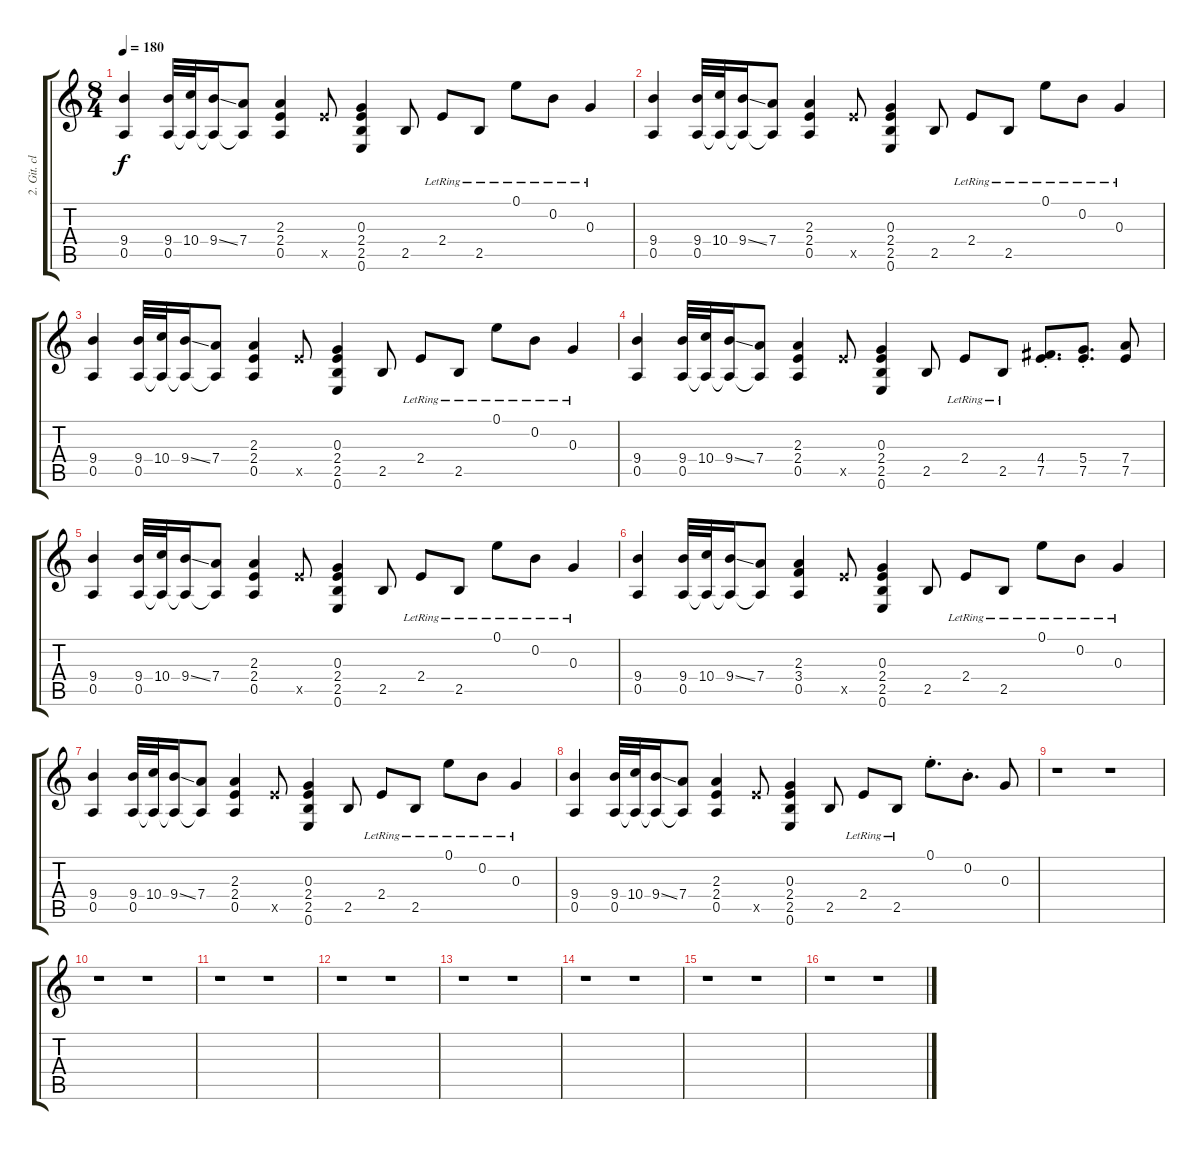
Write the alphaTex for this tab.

\track ("2. Git. clean" "2. Git. cl") {instrument acousticguitarnylon}
\staff {score tabs}
\tuning (E4 B3 G3 D3 A2 E2) {hide}
\ts (8 4)
\tempo 180
\clef g2
\ks c
(9.4 0.5).4{dy f instrument acousticguitarnylon} (9.4 0.5).32 (10.4 0.5{t}).32 (9.4{ss} 0.5{t}).16 (7.4 0.5{t}).8 (2.3 2.4 0.5).4 7.5{x}.8 (0.3 2.4 2.5 0.6).4 2.5.8 2.4{lr}.8 2.5{lr}.8 0.1{lr}.8 0.2{lr}.8 0.3{lr}.4 |
(9.4 0.5).4 (9.4 0.5).32 (10.4 0.5{t}).32 (9.4{ss} 0.5{t}).16 (7.4 0.5{t}).8 (2.3 2.4 0.5).4 7.5{x}.8 (0.3 2.4 2.5 0.6).4 2.5.8 2.4{lr}.8 2.5{lr}.8 0.1{lr}.8 0.2{lr}.8 0.3{lr}.4 |
(9.4 0.5).4 (9.4 0.5).32 (10.4 0.5{t}).32 (9.4{ss} 0.5{t}).16 (7.4 0.5{t}).8 (2.3 2.4 0.5).4 7.5{x}.8 (0.3 2.4 2.5 0.6).4 2.5.8 2.4{lr}.8 2.5{lr}.8 0.1{lr}.8 0.2{lr}.8 0.3{lr}.4 |
(9.4 0.5).4 (9.4 0.5).32 (10.4 0.5{t}).32 (9.4{ss} 0.5{t}).16 (7.4 0.5{t}).8 (2.3 2.4 0.5).4 7.5{x}.8 (0.3 2.4 2.5 0.6).4 2.5.8 2.4{lr}.8 2.5{lr}.8 (4.4{st} 7.5{st}).8{d} (5.4{st} 7.5{st}).8{d} (7.4 7.5).8 |
(9.4 0.5).4 (9.4 0.5).32 (10.4 0.5{t}).32 (9.4{ss} 0.5{t}).16 (7.4 0.5{t}).8 (2.3 2.4 0.5).4 7.5{x}.8 (0.3 2.4 2.5 0.6).4 2.5.8 2.4{lr}.8 2.5{lr}.8 0.1{lr}.8 0.2{lr}.8 0.3{lr}.4 |
(9.4 0.5).4 (9.4 0.5).32 (10.4 0.5{t}).32 (9.4{ss} 0.5{t}).16 (7.4 0.5{t}).8 (2.3 3.4 0.5).4 7.5{x}.8 (0.3 2.4 2.5 0.6).4 2.5.8 2.4{lr}.8 2.5{lr}.8 0.1{lr}.8 0.2{lr}.8 0.3{lr}.4 |
(9.4 0.5).4 (9.4 0.5).32 (10.4 0.5{t}).32 (9.4{ss} 0.5{t}).16 (7.4 0.5{t}).8 (2.3 2.4 0.5).4 7.5{x}.8 (0.3 2.4 2.5 0.6).4 2.5.8 2.4{lr}.8 2.5{lr}.8 0.1{lr}.8 0.2{lr}.8 0.3{lr}.4 |
(9.4 0.5).4 (9.4 0.5).32 (10.4 0.5{t}).32 (9.4{ss} 0.5{t}).16 (7.4 0.5{t}).8 (2.3 2.4 0.5).4 7.5{x}.8 (0.3 2.4 2.5 0.6).4 2.5.8 2.4{lr}.8 2.5{lr}.8 0.1{st}.8{d} 0.2{st}.8{d} 0.3.8 |
r.1 r.1 |
r.1 r.1 |
r.1 r.1 |
r.1 r.1 |
r.1 r.1 |
r.1 r.1 |
r.1 r.1 |
r.1 r.1
